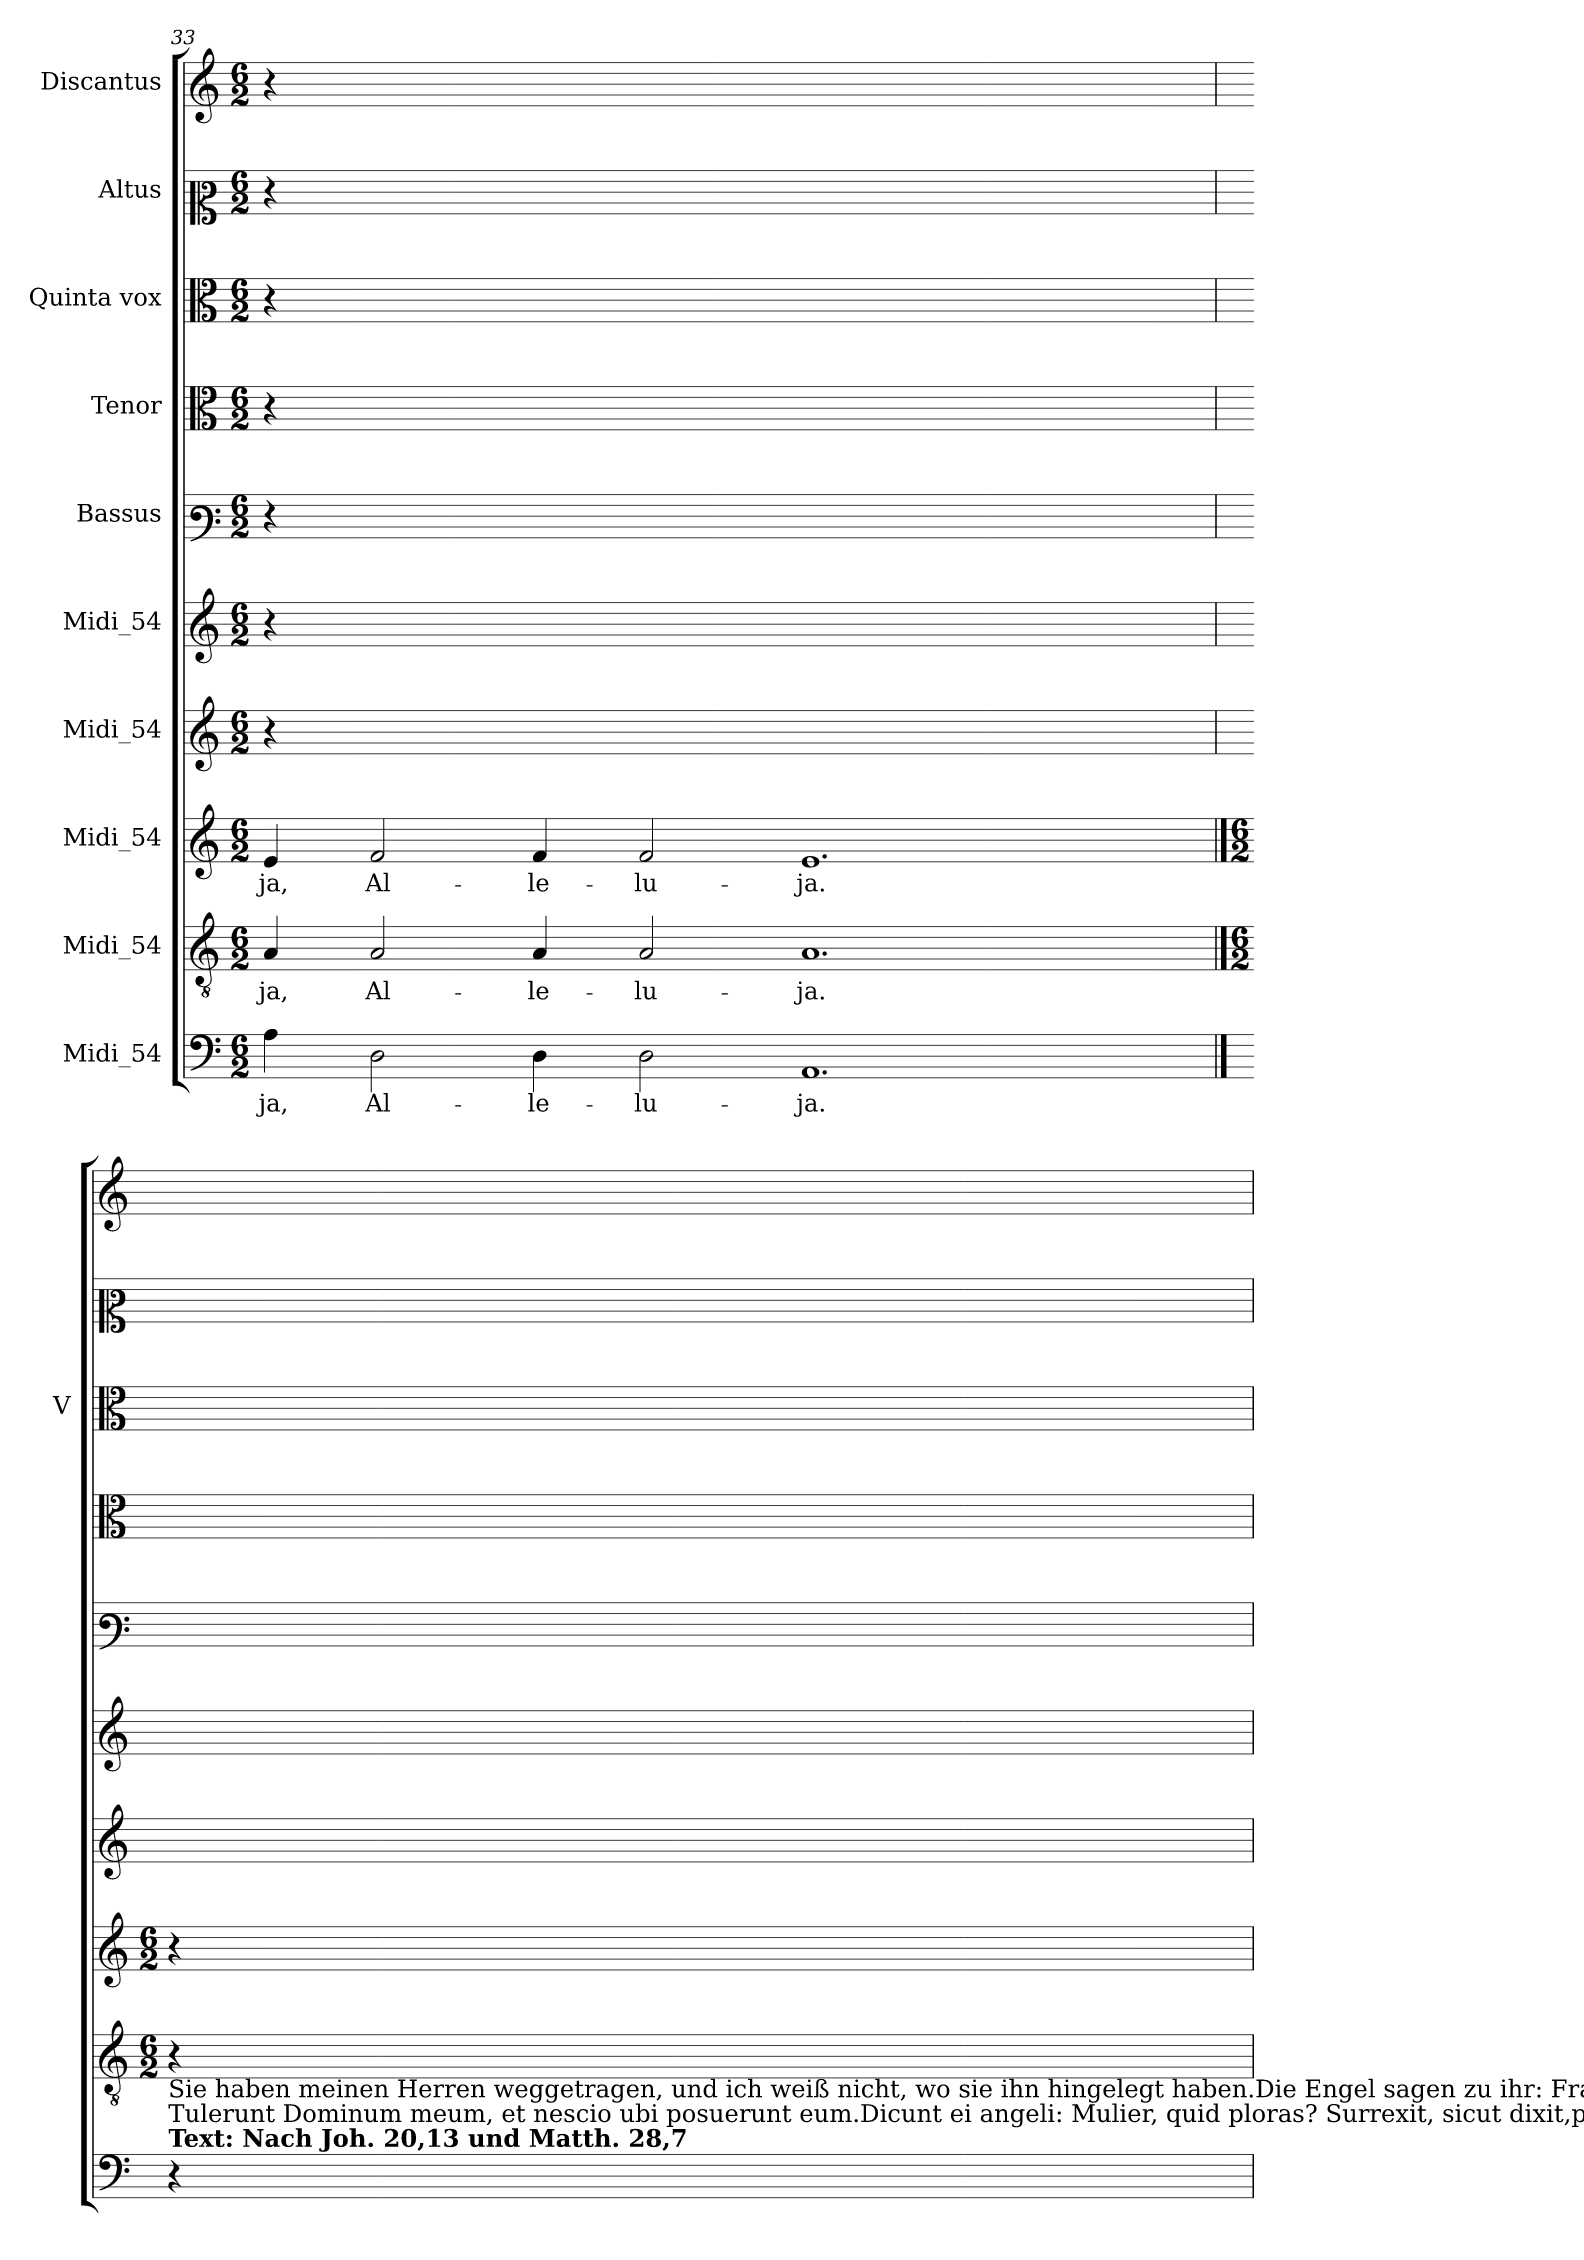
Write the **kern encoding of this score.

**kern	**text	**kern	**text	**kern	**text	**kern	**kern	**kern	**kern	**kern	**kern	**kern
*part10	*part10	*part9	*part9	*part8	*part8	*part7	*part6	*part5	*part4	*part3	*part2	*part1
*staff10	*staff10	*staff9	*staff9	*staff8	*staff8	*staff7	*staff6	*staff5	*staff4	*staff3	*staff2	*staff1
*I"Midi_54	*	*I"Midi_54	*	*I"Midi_54	*	*I"Midi_54	*I"Midi_54	*I"Bassus	*I"Tenor	*I"Quinta vox	*I"Altus	*I"Discantus
*	*	*	*	*	*	*	*	*	*	*I'V	*	*
!!LO:LB:g=z
*clefF4	*	*clefGv2	*	*clefG2	*	*clefG2	*clefG2	*clefF3	*clefC3	*clefC3	*clefC2	*clefG2
*k[]	*	*k[]	*	*k[]	*	*k[]	*k[]	*k[]	*k[]	*k[]	*k[]	*k[]
*C:	*	*C:	*	*C:	*	*C:	*C:	*C:	*C:	*C:	*C:	*C:
*M6/2	*	*M6/2	*	*M6/2	*	*M6/2	*M6/2	*M6/2	*M6/2	*M6/2	*M6/2	*M6/2
=33	=33	=33	=33	=33	=33	=33	=33	=33	=33	=33	=33	=33
!	!LO:LY:b	!	!LO:LY:b	!	!LO:LY:b	!	!	!	!	!	!	!
4A	-ja,	4A	-ja,	4e	-ja,	4r	4r	4r	4r	4r	4r	4r
!	!LO:LY:b	!	!LO:LY:b	!	!LO:LY:b	!	!	!	!	!	!	!
2D	Al-	2A	Al-	2f	Al-	0ryy	0ryy	0ryy	0ryy	0ryy	0ryy	0ryy
!	!LO:LY:b	!	!LO:LY:b	!	!LO:LY:b	!	!	!	!	!	!	!
4D	-le-	4A	-le-	4f	-le-	.	.	.	.	.	.	.
!	!LO:LY:b	!	!LO:LY:b	!	!LO:LY:b	!	!	!	!	!	!	!
2D	-lu-	2A	-lu-	2f	-lu-	.	.	.	.	.	.	.
!	!LO:LY:b	!	!LO:LY:b	!	!LO:LY:b	!	!	!	!	!	!	!
1.AA	-ja.	1.A	-ja.	1.e	-ja.	.	.	.	.	.	.	.
.	.	.	.	.	.	2.ryy	2.ryy	2.ryy	2.ryy	2.ryy	2.ryy	2.ryy
!!LO:LB:g=z
==	=	==	=	==	=	=	=	=	=	=	=	=
*	*	*M6/2	*	*M6/2	*	*	*	*	*	*	*	*
!LO:TX:a:B:t=Text&colon; Nach Joh. 20,13 und Matth. 28,7	!	!	!	!	!	!	!	!	!	!	!	!
!LO:TX:a:t=Tulerunt Dominum meum, et nescio ubi posuerunt eum.Dicunt ei angeli&colon; Mulier, quid ploras? Surrexit, sicut dixit,praecedet vos in Galilaeam. Alleluja.	!	!	!	!	!	!	!	!	!	!	!	!
!LO:TX:a:t=Sie haben meinen Herren weggetragen, und ich weiß nicht, wo sie ihn hingelegt haben.Die Engel sagen zu ihr&colon; Frau, was weinst du?Er ist auferstanden, wie er gesagt hat;er wird vor euch nach Galiläa gehen. Alleluja.	!	!	!	!	!	!	!	!	!	!	!	!
4r	.	4r	.	4r	.	0.ryy	0.ryy	0.ryy	0.ryy	0.ryy	0.ryy	0.ryy
0ryy	.	0ryy	.	0ryy	.	.	.	.	.	.	.	.
2.ryy	.	2.ryy	.	2.ryy	.	.	.	.	.	.	.	.
=	=	=	=	=	=	=	=	=	=	=	=	=
*-	*-	*-	*-	*-	*-	*-	*-	*-	*-	*-	*-	*-
